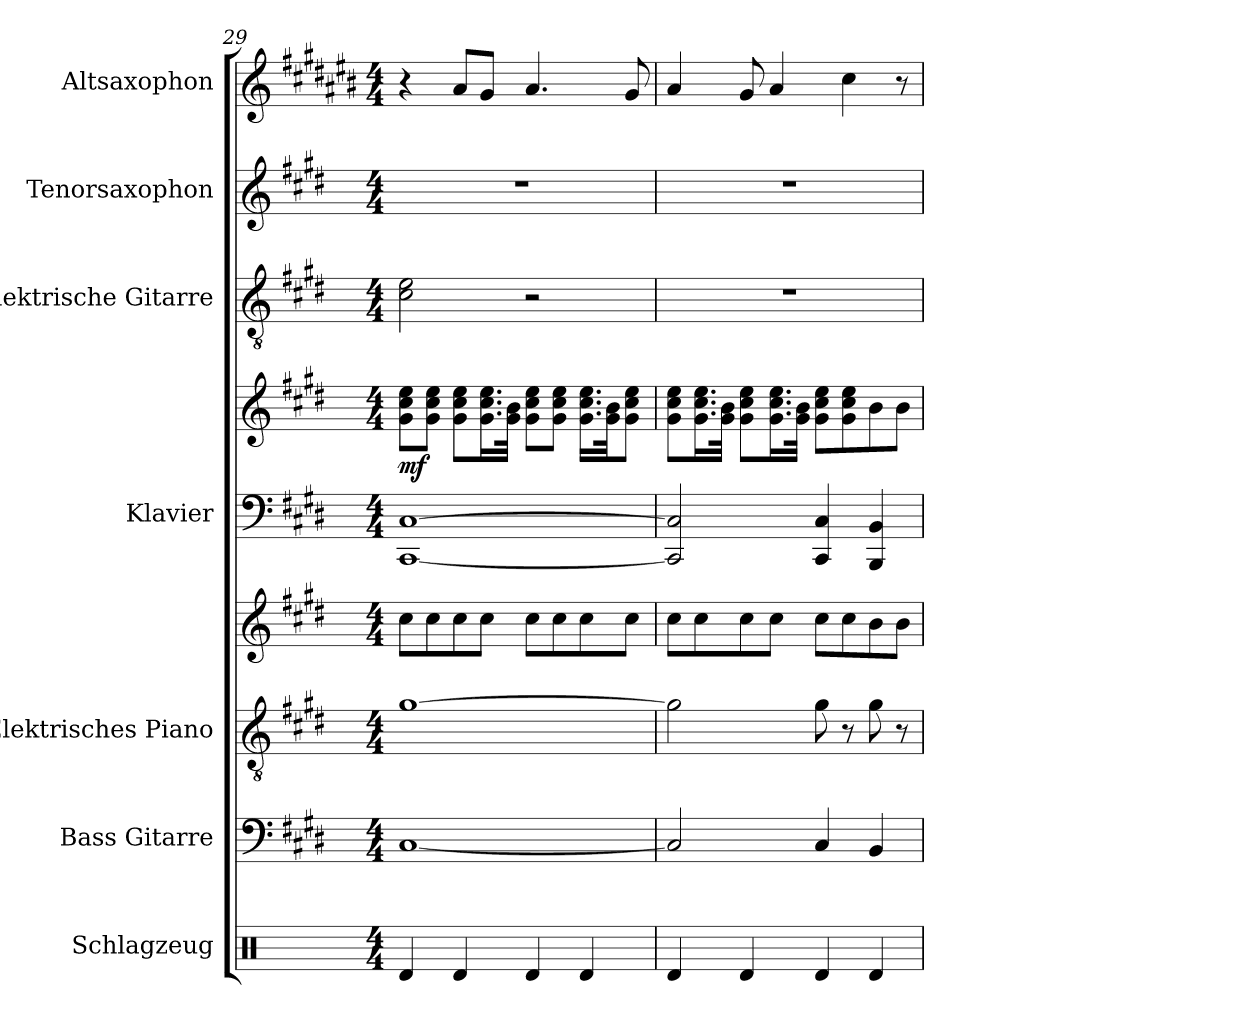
**kern	**kern	**kern	**kern	**kern	**kern	**dynam	**kern	**kern	**kern
*part7	*part6	*part5	*part5	*part4	*part4	*part4	*part3	*part2	*part1
*staff9	*staff8	*staff7	*staff6	*staff5	*staff4	*staff4/5	*staff3	*staff2	*staff1
*I"Schlagzeug	*I"Bass Gitarre	*I"Elektrisches Piano	*	*I"Klavier	*	*	*I"Elektrische Gitarre	*I"Tenorsaxophon	*I"Altsaxophon
*I'Schlgz.	*I'B.-Git.	*I'E-Pno.	*	*I'Klav.	*	*	*I'E-Git.	*I'T. Sax.	*I'A. Sax.
!!LO:PB:g=z
*clefX	*clefF4	*clefGv2	*clefG2	*clefF4	*clefG2	*	*clefGv2	*clefG2	*clefG2
*	*ITrd7c12	*	*	*	*	*	*	*ITrd8c14	*ITrd5c9
*k[]	*k[f#c#g#d#]	*k[f#c#g#d#]	*k[f#c#g#d#]	*k[f#c#g#d#]	*k[f#c#g#d#]	*	*k[f#c#g#d#]	*k[f#c#g#d#]	*k[f#c#g#d#]
*M4/4	*M4/4	*M4/4	*M4/4	*M4/4	*M4/4	*	*M4/4	*M4/4	*M4/4
=29	=29	=29	=29	=29	=29	=29	=29	=29	=29
!	!	!	!	!	!	!LO:DY:b	!	!	!
4Rd/	[1CC#	[1g#	8cc#\L	[1CC# [1C#	8g#\ 8cc#\ 8ee\L	mf	2c#\ 2e\	1r	4r
.	.	.	8cc#\	.	8g#\ 8cc#\ 8ee\J	.	.	.	.
4Rd/	.	.	8cc#\	.	8g#\ 8cc#\ 8ee\L	.	.	.	8c#/L
.	.	.	8cc#\J	.	16.g#\ 16.cc#\ 16.ee\L	.	.	.	8B/J
.	.	.	.	.	32g#\ 32b\JJk	.	.	.	.
4Rd/	.	.	8cc#\L	.	8g#\ 8cc#\ 8ee\L	.	2r	.	4.c#/
.	.	.	8cc#\	.	8g#\ 8cc#\ 8ee\J	.	.	.	.
4Rd/	.	.	8cc#\	.	16.g#\ 16.cc#\ 16.ee\LL	.	.	.	.
.	.	.	.	.	32g#\ 32b\JK	.	.	.	.
.	.	.	8cc#\J	.	8g#\ 8cc#\ 8ee\J	.	.	.	8B/
=30	=30	=30	=30	=30	=30	=30	=30	=30	=30
4Rd/	2CC#/]	2g#\]	8cc#\L	2CC#/] 2C#/]	8g#\ 8cc#\ 8ee\L	.	1r	1r	4c#/
.	.	.	8cc#\	.	16.g#\ 16.cc#\ 16.ee\L	.	.	.	.
.	.	.	.	.	32g#\ 32b\JJk	.	.	.	.
4Rd/	.	.	8cc#\	.	8g#\ 8cc#\ 8ee\L	.	.	.	8B/
.	.	.	8cc#\J	.	16.g#\ 16.cc#\ 16.ee\L	.	.	.	4c#/
.	.	.	.	.	32g#\ 32b\JJk	.	.	.	.
4Rd/	4CC#/	8g#\	8cc#\L	4CC#/ 4C#/	8g#\ 8cc#\ 8ee\L	.	.	.	.
.	.	8r	8cc#\	.	8g#\ 8cc#\ 8ee\	.	.	.	4e\
4Rd/	4BBB/	8g#\	8b\	4BBB/ 4BB/	8b\	.	.	.	.
.	.	8r	8b\J	.	8b\J	.	.	.	8r
=	=	=	=	=	=	=	=	=	=
*-	*-	*-	*-	*-	*-	*-	*-	*-	*-
